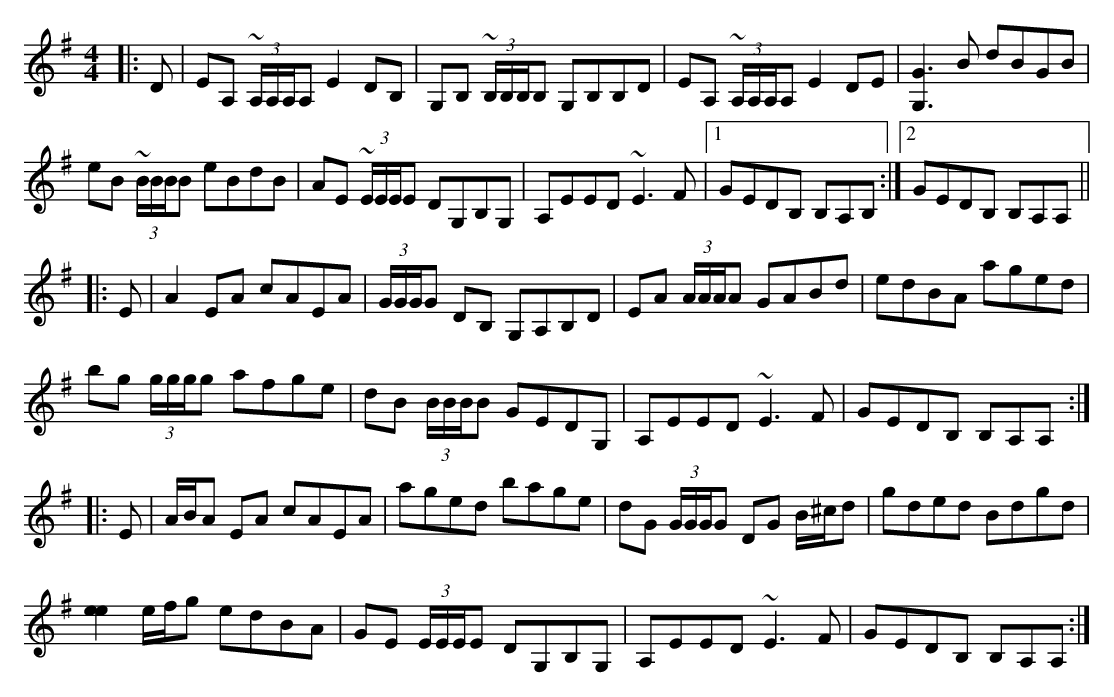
X:1
M:4/4
K:Ador
|:D|EA, ~(3A,/A,/A,/A, E2DB,|G,B, ~(3B,/B,/B,/B, G,B,B,D|EA, ~(3A,/A,/A,/A, E2DE|[G,3G3] B dBGB|
eB ~(3B/B/B/B eBdB|AE ~(3E/E/E/E DG,B,G,|A,EED ~E3 F|1 GEDB, B,A,B,:|2 GEDB, B,A,A,||
|:E|A2 EA cAEA|(3G/G/G/G DB, G,A,B,D|EA (3A/A/A/A GABd|edBA aged|
bg (3g/g/g/g afge|dB (3B/B/B/B GEDG,|A,EED ~E3 F|GEDB, B,A,A,:|
|:E|A/B/A EA cAEA|aged bage|dG (3G/G/G/G DG B/^c/d|gded Bdgd|
[e2e2] e/f/g edBA|GE (3E/E/E/E DG,B,G,|A,EED ~E3 F|GEDB, B,A,A,:|
